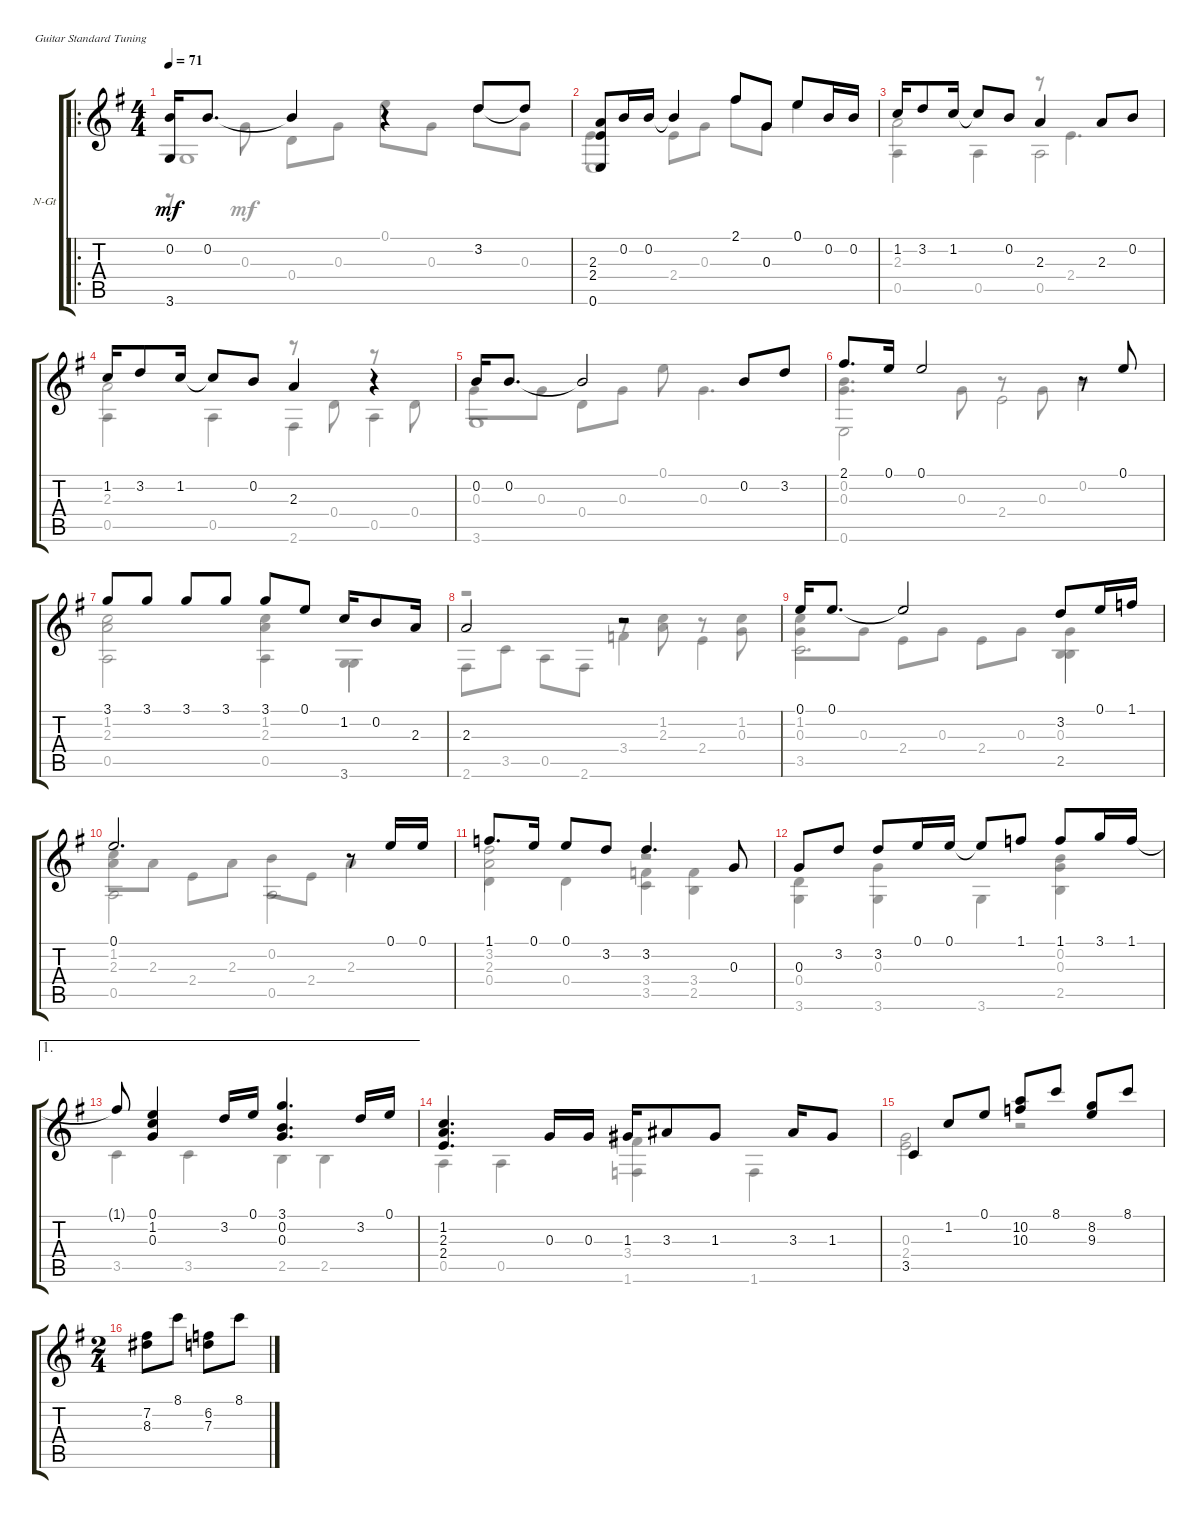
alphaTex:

\defaultSystemsLayout 4
\bracketExtendMode groupsimilarinstruments
\firstSystemTrackNameOrientation horizontal
\otherSystemsTrackNameOrientation horizontal
\track ("Nylon Guitar" "N-Gt") {multiBarRest instrument acousticguitarnylon}
\staff {score tabs}
\tuning (E4 B3 G3 D3 A2 E2)
\voice
\ro
\ts (4 4)
\tempo 71
\clef g2
\ks g
(3.6 0.2).16{dy mf} 0.2.8{d} 0.2{t}.4 r.4 3.2.8 3.2{t}.8 |
(0.6 2.4 2.3).8 0.2.16 0.2.16 0.2{t}.4 2.1.8 0.3.8 0.1.8 0.2.16 0.2.16 |
1.2.16 3.2.8 1.2.16 1.2{t}.8 0.2.8 2.3.4 2.3.8 0.2.8 |
1.2.16 3.2.8 1.2.16 1.2{t}.8 0.2.8 2.3.4 r.4 |
0.2.16 0.2.8{d} 0.2{t}.2 0.2.8 3.2.8 |
2.1.8{d} 0.1.16 0.1.2 r.8 0.1.8 |
3.1.8 3.1.8 3.1.8 3.1.8 3.1.8 0.1.8 1.2.16 0.2.8 2.3.16 |
2.3.2 r.2 |
0.1.16 0.1.8{d} 0.1{t}.2 3.2.8 0.1.16 1.1.16 |
0.1.2{d} r.8 0.1.16 0.1.16 |
1.1.8{d} 0.1.16 0.1.8 3.2.8 3.2.4{d} 0.3.8 |
0.3.8 3.2.8 3.2.8 0.1.16 0.1.16 0.1{t}.8 1.1.8 1.1.8 3.1.16 1.1.16 |
\ae 1
1.1{t}.8 (0.1 1.2 0.3).4 3.2.16 0.1.16 (3.1 0.2 0.3).4{d} 3.2.16 0.1.16 |
(1.2 2.3 2.4).4{d} 0.3.16 0.3.16 1.3.16 3.3.8 1.3.8 3.3.16 1.3.8 |
3.5.4 1.2.8 0.1.8 (10.2 10.3).8 8.1.8 (8.2 9.3).8 8.1.8 |
\ts (2 4)
(7.2 8.3).8 8.1.8 (6.2 7.3).8 8.1.8
\voice
\clef g2
\ottava regular
\simile none
\ks g
3.6.1{dy mf} |
0.6.1 |
2.3.2 r.8 2.4.4{d} |
2.3.2 r.8 0.4.8 r.8 0.4.8 |
0.3.8 0.3.8 0.4.8 0.3.8 0.1.8 0.3.4{d} |
(0.2 0.3).4{d} 0.3.8 r.8 0.3.8 0.2.4 |
(1.2 2.3).2 (1.2 2.3).4 3.6.4 |
r.2 r.8 (1.2 2.3).8 r.8 (0.3 1.2).8 |
(1.2 0.3).8 0.3.8 2.4.8 0.3.8 2.4.8 0.3.8 (0.3 2.5).4 |
(1.2 2.3).8 2.3.8 2.4.8 2.3.8 0.2.8 2.4.8 2.3.4 |
(2.3 3.2).2 r.2 |
(3.6 0.4).4 (3.6 0.3).4 3.6.4 (2.5 0.3 0.2).4 |
3.5.4 3.5.4 2.5.4 2.5.4 |
0.5.4 0.5.4 (1.6 3.4).4 1.6.4 |
(0.3 2.4).2 r.2 |
\voice
\clef g2
\ottava regular
\simile none
\ks g
r.8{dy mf} 0.3.8 0.4.8 0.3.8 0.1.8 0.3.8 3.2.8 0.3.8 |
2.4.4 2.4.8 0.3.8 2.1.8 0.3.8 0.1.4 |
0.5.4 0.5.4 0.5.2 |
0.5.4 0.5.4 2.6.4 0.5.4 |
3.6.1 |
0.6.2 2.4.2 |
0.5.2 0.5.4 3.6.4 |
2.6.8 3.5.8 0.5.8 2.6.8 3.4.4 2.4.4 |
3.5.2{d} 2.5.4 |
0.5.2 0.5.2 |
0.4.4 0.4.4 (3.4 3.5).4 (2.5 3.4).4 |
|
|
|
|
